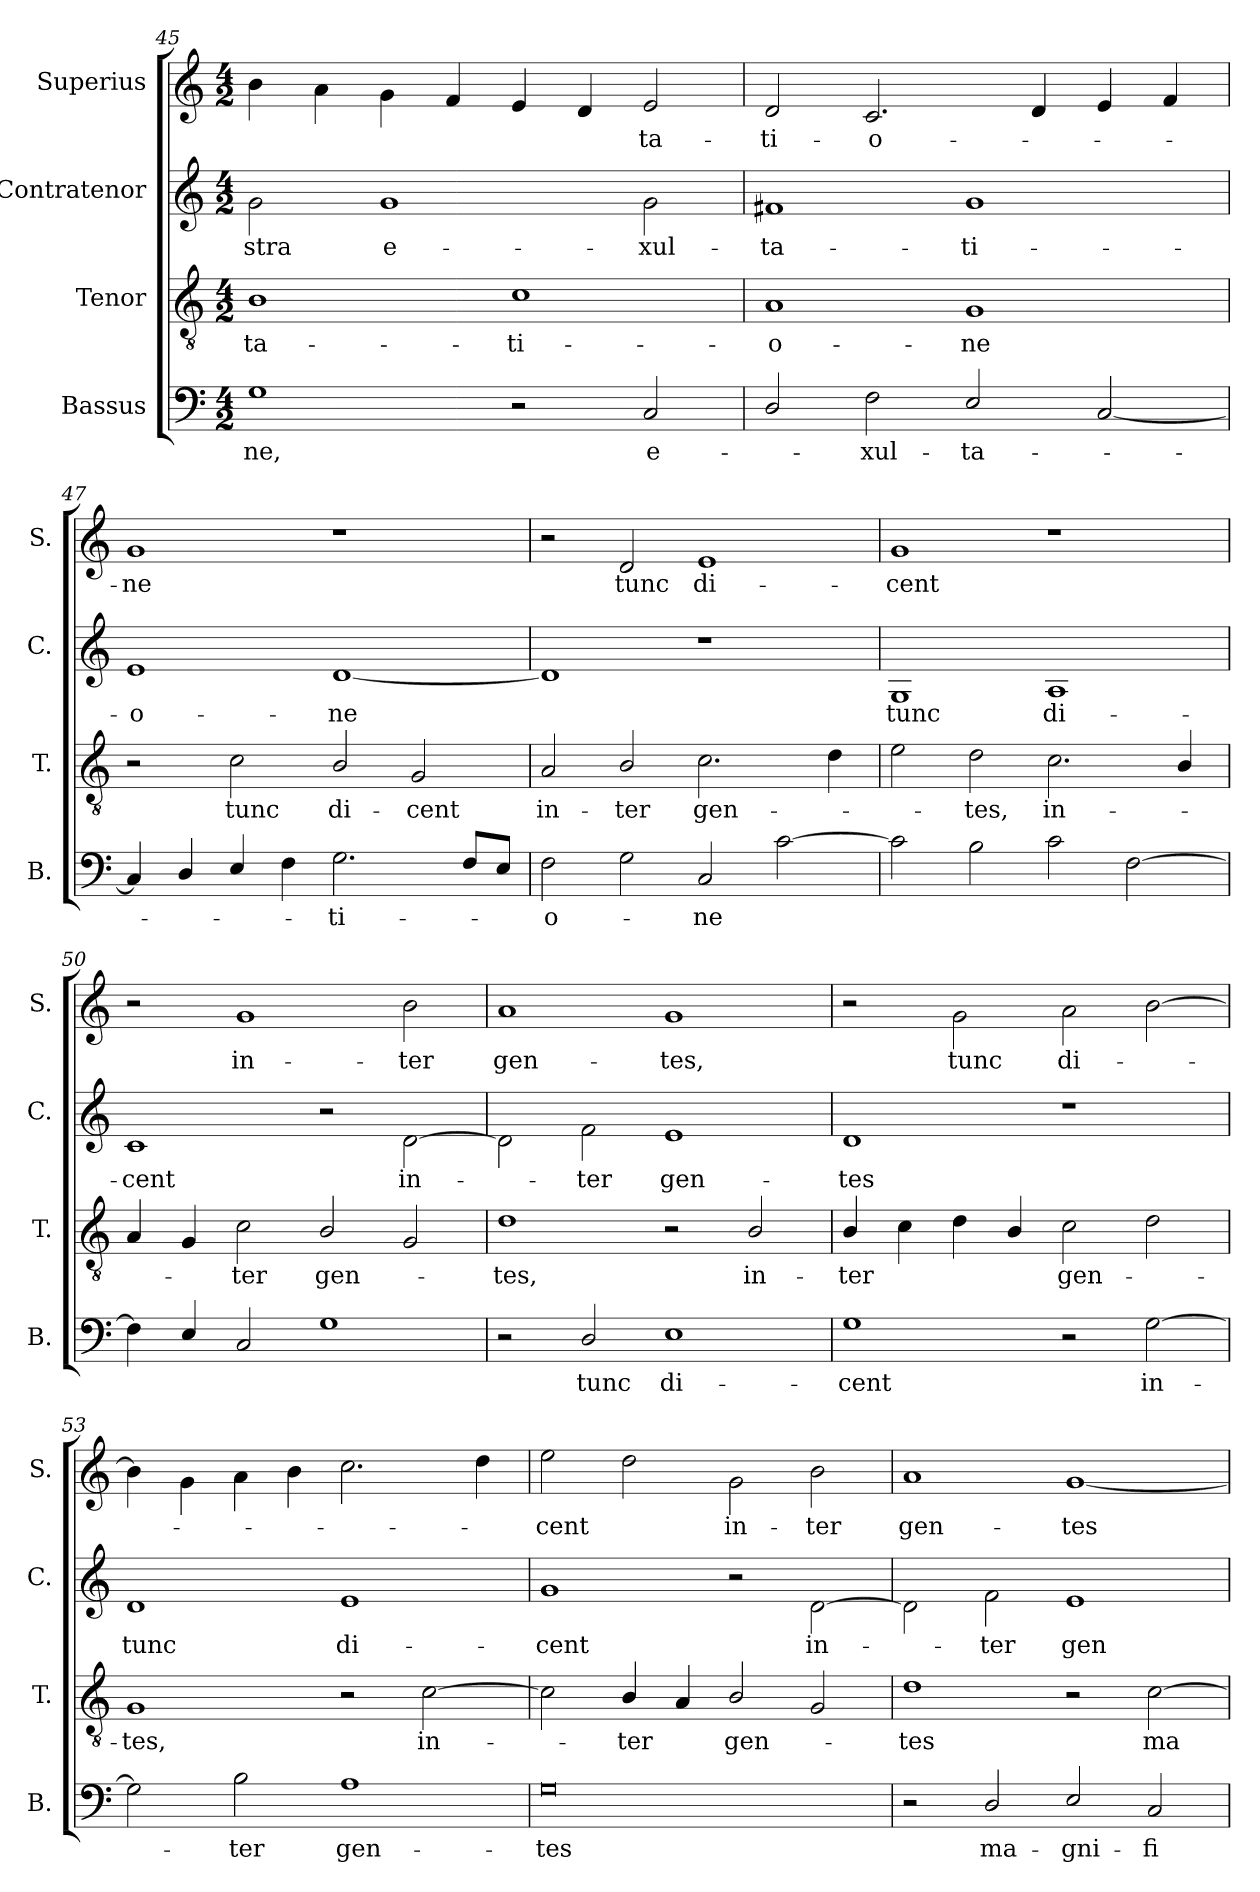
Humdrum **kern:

**kern	**text	**kern	**text	**kern	**text	**kern	**text
*part4	*part4	*part3	*part3	*part2	*part2	*part1	*part1
*staff4	*staff4	*staff3	*staff3	*staff2	*staff2	*staff1	*staff1
*I"Bassus	*	*I"Tenor	*	*I"Contratenor	*	*I"Superius	*
*I'B.	*	*I'T.	*	*I'C.	*	*I'S.	*
*clefF4	*	*clefGv2	*	*clefG2	*	*clefG2	*
*k[]	*	*k[]	*	*k[]	*	*k[]	*
*M4/2	*	*M4/2	*	*M4/2	*	*M4/2	*
=45	=45	=45	=45	=45	=45	=45	=45
!	!LO:LY:b	!	!LO:LY:b	!	!LO:LY:b	!	!
1G	-ne,	1B	-ta-	2g\	-stra	4b\	.
.	.	.	.	.	.	4a\	.
!	!	!	!	!	!LO:LY:b	!	!
.	.	.	.	1g	e-	4g\	.
.	.	.	.	.	.	4f/	.
!	!	!	!LO:LY:b	!	!	!	!
2r	.	1c	-ti-	.	.	4e/	.
.	.	.	.	.	.	4d/	.
!	!LO:LY:b	!	!	!	!LO:LY:b	!	!LO:LY:b
2C/	e-	.	.	2g\	-xul-	2e/	-ta-
=46	=46	=46	=46	=46	=46	=46	=46
!	!	!	!LO:LY:b	!	!LO:LY:b	!	!LO:LY:b
2D/	.	1A	-o-	1f#X	-ta-	2d/	-ti-
!	!LO:LY:b	!	!	!	!	!	!LO:LY:b
2F\	-xul-	.	.	.	.	2.c/	-o-
!	!LO:LY:b	!	!LO:LY:b	!	!LO:LY:b	!	!
2E/	-ta-	1G	-ne	1g	-ti-	.	.
.	.	.	.	.	.	4d/	.
[2C/	.	.	.	.	.	4e/	.
.	.	.	.	.	.	4f/	.
=47	=47	=47	=47	=47	=47	=47	=47
!	!	!	!	!	!LO:LY:b	!	!LO:LY:b
4C/]	.	2r	.	1e	-o-	1g	-ne
4D/	.	.	.	.	.	.	.
!	!	!	!LO:LY:b	!	!	!	!
4E/	.	2c\	tunc	.	.	.	.
4F\	.	.	.	.	.	.	.
!	!LO:LY:b	!	!LO:LY:b	!	!LO:LY:b	!	!
2.G\	-ti-	2B/	di-	[1d	-ne	1r	.
!	!	!	!LO:LY:b	!	!	!	!
.	.	2G/	-cent	.	.	.	.
8F/L	.	.	.	.	.	.	.
8E/J	.	.	.	.	.	.	.
=48	=48	=48	=48	=48	=48	=48	=48
!	!LO:LY:b	!	!LO:LY:b	!	!	!	!
2F\	-o-	2A/	in-	1d]	.	2r	.
!	!	!	!LO:LY:b	!	!	!	!LO:LY:b
2G\	.	2B/	-ter	.	.	2d/	tunc
!	!LO:LY:b	!	!LO:LY:b	!	!	!	!LO:LY:b
2C/	-ne	2.c\	gen-	1r	.	1e	di-
[2c\	.	.	.	.	.	.	.
.	.	4d\	.	.	.	.	.
=49	=49	=49	=49	=49	=49	=49	=49
!	!	!	!	!	!LO:LY:b	!	!LO:LY:b
2c\]	.	2e\	.	1G	tunc	1g	-cent
!	!	!	!LO:LY:b	!	!	!	!
2B\	.	2d\	-tes,	.	.	.	.
!	!	!	!LO:LY:b	!	!LO:LY:b	!	!
2c\	.	2.c\	in-	1A	di-	1r	.
[2F\	.	.	.	.	.	.	.
.	.	4B/	.	.	.	.	.
=50	=50	=50	=50	=50	=50	=50	=50
!	!	!	!	!	!LO:LY:b	!	!
4F\]	.	4A/	.	1c	-cent	2r	.
4E/	.	4G/	.	.	.	.	.
!	!	!	!LO:LY:b	!	!	!	!LO:LY:b
2C/	.	2c\	-ter	.	.	1g	in-
!	!	!	!LO:LY:b	!	!	!	!
1G	.	2B/	gen-	2r	.	.	.
!	!	!	!	!	!LO:LY:b	!	!LO:LY:b
.	.	2G/	.	[2d\	in-	2b\	-ter
=51	=51	=51	=51	=51	=51	=51	=51
!	!	!	!LO:LY:b	!	!	!	!LO:LY:b
2r	.	1d	-tes,	2d\]	.	1a	gen-
!	!LO:LY:b	!	!	!	!LO:LY:b	!	!
2D/	tunc	.	.	2f\	-ter	.	.
!	!LO:LY:b	!	!	!	!LO:LY:b	!	!LO:LY:b
1E	di-	2r	.	1e	gen-	1g	-tes,
!	!	!	!LO:LY:b	!	!	!	!
.	.	2B/	in-	.	.	.	.
=52	=52	=52	=52	=52	=52	=52	=52
!	!LO:LY:b	!	!LO:LY:b	!	!LO:LY:b	!	!
1G	-cent	4B/	-ter	1d	-tes	2r	.
.	.	4c\	.	.	.	.	.
!	!	!	!	!	!	!	!LO:LY:b
.	.	4d\	.	.	.	2g\	tunc
.	.	4B/	.	.	.	.	.
!	!	!	!LO:LY:b	!	!	!	!LO:LY:b
2r	.	2c\	gen-	1r	.	2a\	di-
!	!LO:LY:b	!	!	!	!	!	!
[2G\	in-	2d\	.	.	.	[2b\	.
=53	=53	=53	=53	=53	=53	=53	=53
!	!	!	!LO:LY:b	!	!LO:LY:b	!	!
2G\]	.	1G	-tes,	1d	tunc	4b\]	.
.	.	.	.	.	.	4g\	.
!	!LO:LY:b	!	!	!	!	!	!
2B\	-ter	.	.	.	.	4a\	.
.	.	.	.	.	.	4b\	.
!	!LO:LY:b	!	!	!	!LO:LY:b	!	!
1A	gen-	2r	.	1e	di-	2.cc\	.
!	!	!	!LO:LY:b	!	!	!	!
.	.	[2c\	in-	.	.	.	.
.	.	.	.	.	.	4dd\	.
=54	=54	=54	=54	=54	=54	=54	=54
!	!LO:LY:b	!	!	!	!LO:LY:b	!	!LO:LY:b
0G	-tes	2c\]	.	1g	-cent	2ee\	cent
!	!	!	!LO:LY:b	!	!	!	!
.	.	4B/	-ter	.	.	2dd\	.
.	.	4A/	.	.	.	.	.
!	!	!	!LO:LY:b	!	!	!	!LO:LY:b
.	.	2B/	gen-	2r	.	2g\	in-
!	!	!	!	!	!LO:LY:b	!	!LO:LY:b
.	.	2G/	.	[2d\	in-	2b\	-ter
=55	=55	=55	=55	=55	=55	=55	=55
!	!	!	!LO:LY:b	!	!	!	!LO:LY:b
2r	.	1d	-tes	2d\]	.	1a	gen-
!	!LO:LY:b	!	!	!	!LO:LY:b	!	!
2D/	ma-	.	.	2f\	-ter	.	.
!	!LO:LY:b	!	!	!	!LO:LY:b	!	!LO:LY:b
2E/	-gni-	2r	.	1e	gen-	[1g	-tes
!	!LO:LY:b	!	!LO:LY:b	!	!	!	!
2C/	-fi-	[2c\	ma-	.	.	.	.
=	=	=	=	=	=	=	=
*-	*-	*-	*-	*-	*-	*-	*-
